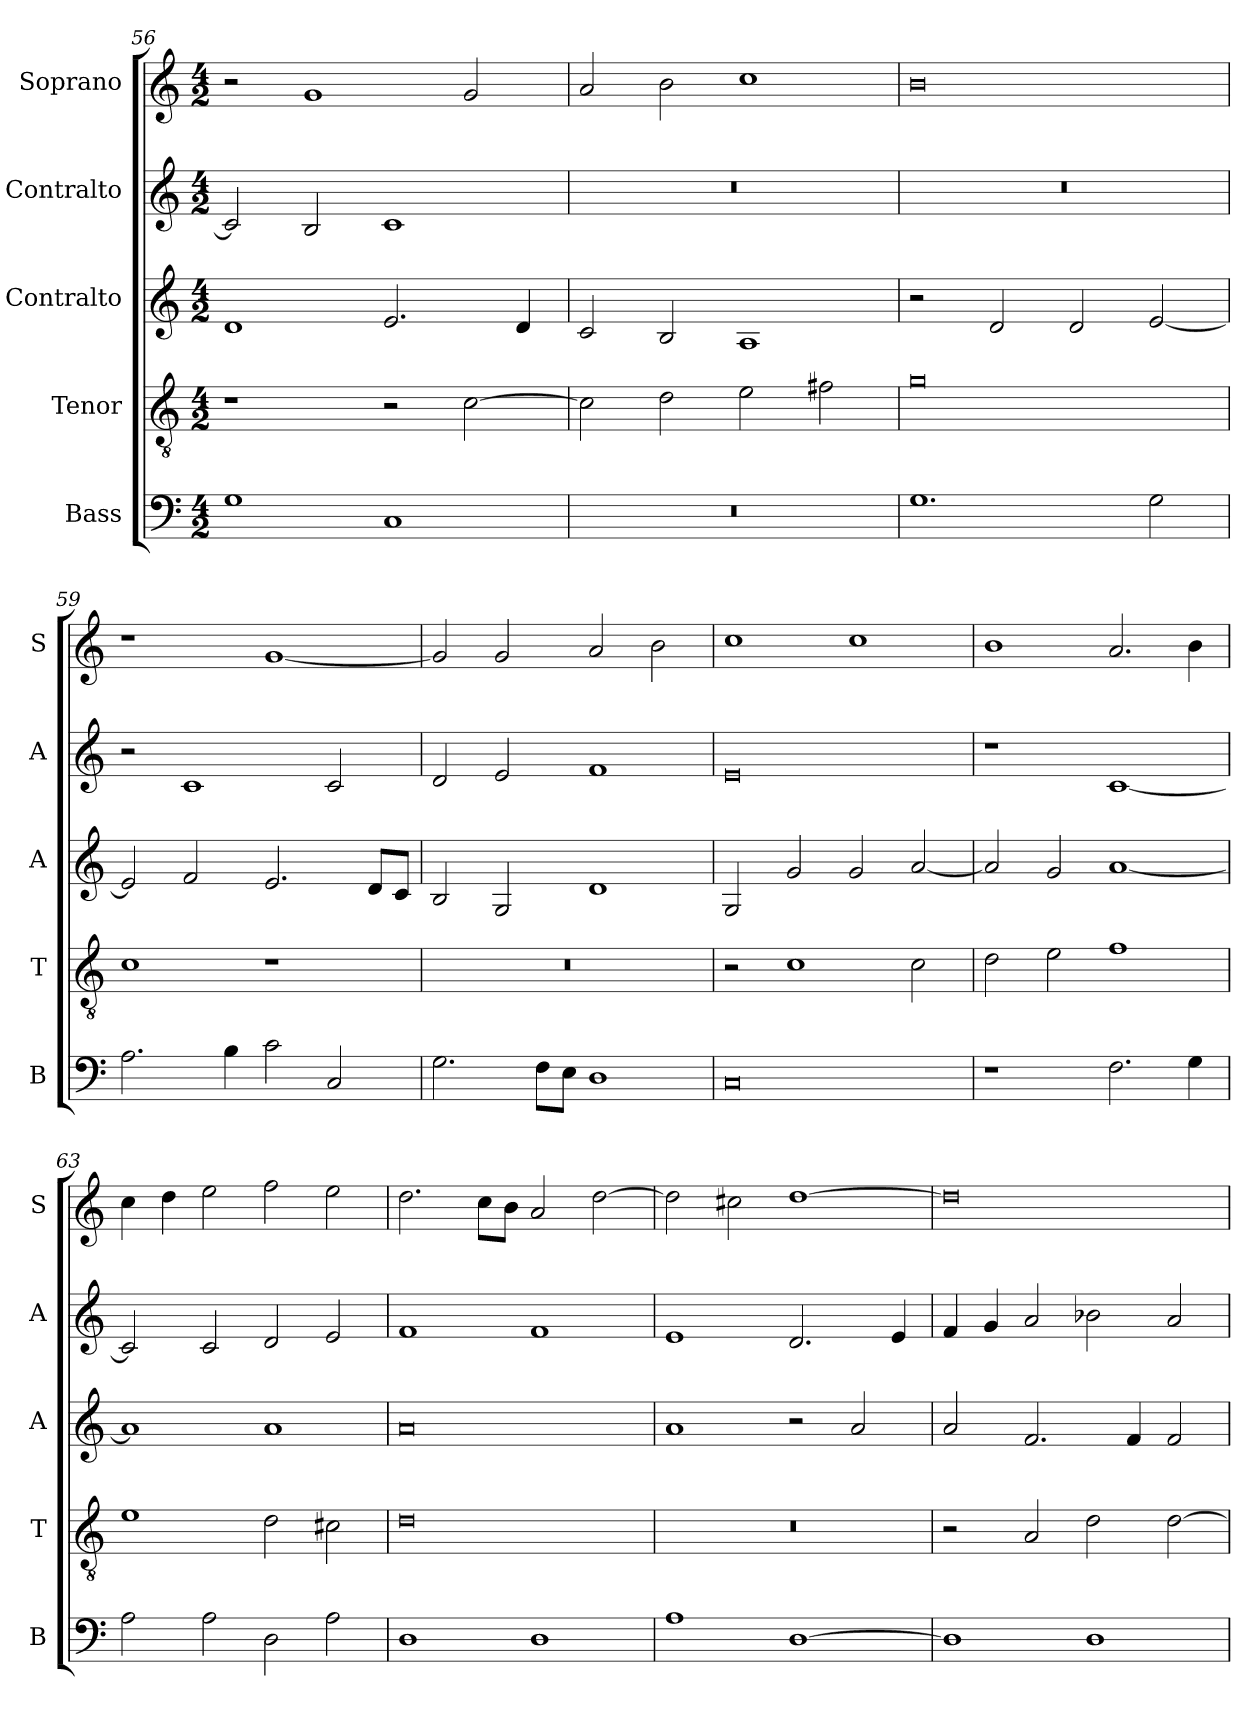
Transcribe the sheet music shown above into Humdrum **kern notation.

**kern	**kern	**kern	**kern	**kern
*part5	*part4	*part3	*part2	*part1
*staff5	*staff4	*staff3	*staff2	*staff1
*I"Bass	*I"Tenor	*I"Contralto	*I"Contralto	*I"Soprano
*I'B	*I'T	*I'A	*I'A	*I'S
*clefF4	*clefGv2	*clefG2	*clefG2	*clefG2
*k[]	*k[]	*k[]	*k[]	*k[]
*G:mix	*G:mix	*G:mix	*G:mix	*G:mix
*M4/2	*M4/2	*M4/2	*M4/2	*M4/2
=56	=56	=56	=56	=56
1G	1r	1d	2c]	2r
.	.	.	2B	1g
1C	2r	2.e	1c	.
.	[2c	.	.	2g
.	.	4d	.	.
=57	=57	=57	=57	=57
0r	2c]	2c	0r	2a
.	2d	2B	.	2b
.	2e	1A	.	1cc
.	2f#X	.	.	.
=58	=58	=58	=58	=58
1.G	0g	2r	0r	0b
.	.	2d	.	.
.	.	2d	.	.
2G	.	[2e	.	.
=59	=59	=59	=59	=59
2.A	1c	2e]	2r	1r
.	.	2f	1c	.
4B	.	.	.	.
2c	1r	2.e	.	[1g
2C	.	.	2c	.
.	.	8d/L	.	.
.	.	8c/J	.	.
=60	=60	=60	=60	=60
2.G	0r	2B	2d	2g]
.	.	2G	2e	2g
8F\L	.	.	.	.
8E\J	.	.	.	.
1D	.	1d	1f	2a
.	.	.	.	2b
=61	=61	=61	=61	=61
0C	2r	2G	0e	1cc
.	1c	2g	.	.
.	.	2g	.	1cc
.	2c	[2a	.	.
=62	=62	=62	=62	=62
1r	2d	2a]	1r	1b
.	2e	2g	.	.
2.F	1f	[1a	[1c	2.a
4G	.	.	.	4b
=63	=63	=63	=63	=63
2A	1e	1a]	2c]	4cc
.	.	.	.	4dd
2A	.	.	2c	2ee
2D	2d	1a	2d	2ff
2A	2c#X	.	2e	2ee
=64	=64	=64	=64	=64
1D	0d	0a	1f	2.dd
.	.	.	.	8cc\L
.	.	.	.	8b\J
1D	.	.	1f	2a
.	.	.	.	[2dd
=65	=65	=65	=65	=65
1A	0r	1a	1e	2dd]
.	.	.	.	2cc#X
[1D	.	2r	2.d	[1dd
.	.	2a	.	.
.	.	.	4e	.
=66	=66	=66	=66	=66
1D]	2r	2a	4f	0dd]
.	.	.	4g	.
.	2A	2.f	2a	.
1D	2d	.	2b-X	.
.	.	4f	.	.
.	[2d	2f	2a	.
=	=	=	=	=
*-	*-	*-	*-	*-
